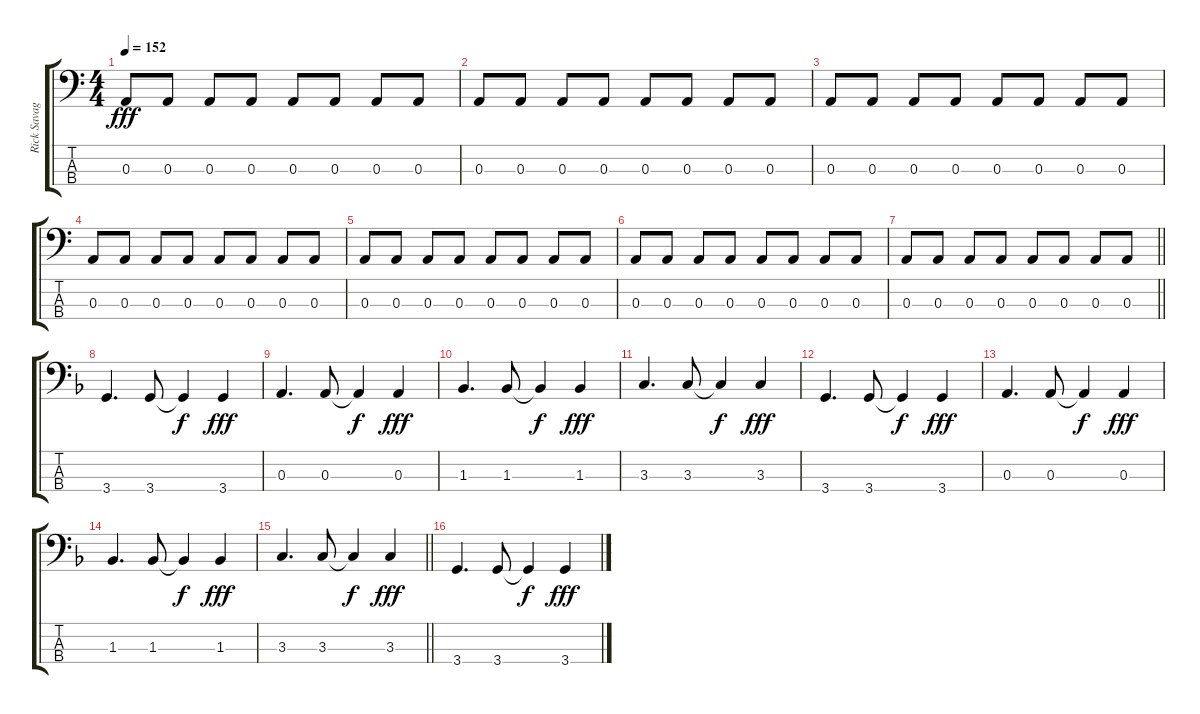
\track ("Rick Savage" "Rick Savag") {instrument electricbassfinger}
\staff {score tabs}
\tuning (G2 D2 A1 E1) {hide}
\ts (4 4)
\tempo 152
\clef f4
\ks c
0.3.8{dy fff} 0.3.8 0.3.8 0.3.8 0.3.8 0.3.8 0.3.8 0.3.8 |
0.3.8 0.3.8 0.3.8 0.3.8 0.3.8 0.3.8 0.3.8 0.3.8 |
0.3.8 0.3.8 0.3.8 0.3.8 0.3.8 0.3.8 0.3.8 0.3.8 |
0.3.8 0.3.8 0.3.8 0.3.8 0.3.8 0.3.8 0.3.8 0.3.8 |
0.3.8 0.3.8 0.3.8 0.3.8 0.3.8 0.3.8 0.3.8 0.3.8 |
0.3.8 0.3.8 0.3.8 0.3.8 0.3.8 0.3.8 0.3.8 0.3.8 |
\barLineRight lightlight
0.3.8 0.3.8 0.3.8 0.3.8 0.3.8 0.3.8 0.3.8 0.3.8 |
\ks dminor
3.4.4{d} 3.4.8 3.4{t}.4{dy f} 3.4.4{dy fff} |
0.3.4{d} 0.3.8 0.3{t}.4{dy f} 0.3.4{dy fff} |
1.3.4{d} 1.3.8 1.3{t}.4{dy f} 1.3.4{dy fff} |
3.3.4{d} 3.3.8 3.3{t}.4{dy f} 3.3.4{dy fff} |
3.4.4{d} 3.4.8 3.4{t}.4{dy f} 3.4.4{dy fff} |
0.3.4{d} 0.3.8 0.3{t}.4{dy f} 0.3.4{dy fff} |
1.3.4{d} 1.3.8 1.3{t}.4{dy f} 1.3.4{dy fff} |
\barLineRight lightlight
3.3.4{d} 3.3.8 3.3{t}.4{dy f} 3.3.4{dy fff} |
3.4.4{d} 3.4.8 3.4{t}.4{dy f} 3.4.4{dy fff}
